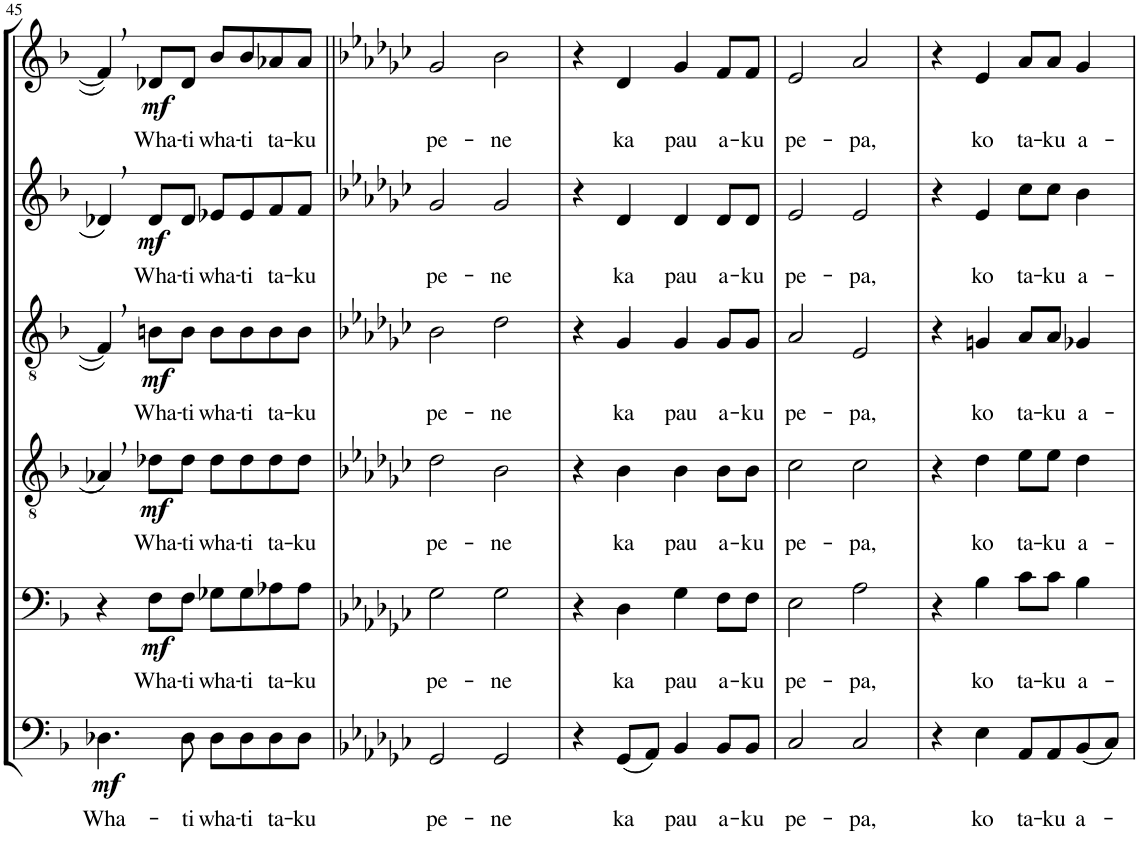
**kern	**text	**dynam	**kern	**text	**dynam	**kern	**text	**dynam	**kern	**text	**dynam	**kern	**text	**dynam	**kern	**text	**dynam
*part6	*part6	*part6	*part5	*part5	*part5	*part4	*part4	*part4	*part3	*part3	*part3	*part2	*part2	*part2	*part1	*part1	*part1
*staff6	*staff6	*staff6	*staff5	*staff5	*staff5	*staff4	*staff4	*staff4	*staff3	*staff3	*staff3	*staff2	*staff2	*staff2	*staff1	*staff1	*staff1
*I"Bassi II	*	*	*I"Bassi I	*	*	*I"Tenori II	*	*	*I"Tenori I	*	*	*I"Contralti	*	*	*I"Soprani	*	*
!!LO:PB:g=z
*clefF4	*	*	*clefF4	*	*	*clefGv2	*	*	*clefGv2	*	*	*clefG2	*	*	*clefG2	*	*
*k[b-]	*	*	*k[b-]	*	*	*k[b-]	*	*	*k[b-]	*	*	*k[b-]	*	*	*k[b-]	*	*
*F:	*	*	*F:	*	*	*F:	*	*	*F:	*	*	*F:	*	*	*F:	*	*
*M4/4	*	*	*M4/4	*	*	*M4/4	*	*	*M4/4	*	*	*M4/4	*	*	*M4/4	*	*
=45	=45	=45	=45	=45	=45	=45	=45	=45	=45	=45	=45	=45	=45	=45	=45	=45	=45
!	!LO:LY:b	!LO:DY:b	!	!	!	!	!	!	!	!	!	!	!	!	!	!	!
4.D-X\	Wha-	mf	4r	.	.	4A-X,/	.	.	4F,/]	.	.	4d-X,/	.	.	4f,/]	.	.
!	!	!	!	!LO:LY:b	!LO:DY:b	!	!LO:LY:b	!LO:DY:b	!	!LO:LY:b	!LO:DY:b	!	!LO:LY:b	!LO:DY:b	!	!LO:LY:b	!LO:DY:b
.	.	.	8F\L	Wha-	mf	8d-X\L	Wha-	mf	8Bn\L	Wha-	mf	8d-/L	Wha-	mf	8d-X/L	Wha-	mf
!	!LO:LY:b	!	!	!LO:LY:b	!	!	!LO:LY:b	!	!	!LO:LY:b	!	!	!LO:LY:b	!	!	!LO:LY:b	!
8D-\	-ti	.	8F\J	-ti	.	8d-\J	-ti	.	8B\J	-ti	.	8d-/J	-ti	.	8d-/J	-ti	.
!	!LO:LY:b	!	!	!LO:LY:b	!	!	!LO:LY:b	!	!	!LO:LY:b	!	!	!LO:LY:b	!	!	!LO:LY:b	!
8D-\L	wha-	.	8G-X\L	wha-	.	8d-\L	wha-	.	8B\L	wha-	.	8e-X/L	wha-	.	8b-/L	wha-	.
!	!LO:LY:b	!	!	!LO:LY:b	!	!	!LO:LY:b	!	!	!LO:LY:b	!	!	!LO:LY:b	!	!	!LO:LY:b	!
8D-\	-ti	.	8G-\	-ti	.	8d-\	-ti	.	8B\	-ti	.	8e-/	-ti	.	8b-/	-ti	.
!	!LO:LY:b	!	!	!LO:LY:b	!	!	!LO:LY:b	!	!	!LO:LY:b	!	!	!LO:LY:b	!	!	!LO:LY:b	!
8D-\	ta-	.	8A-X\	ta-	.	8d-\	ta-	.	8B\	ta-	.	8f/	ta-	.	8a-X/	ta-	.
!	!LO:LY:b	!	!	!LO:LY:b	!	!	!LO:LY:b	!	!	!LO:LY:b	!	!	!LO:LY:b	!	!	!LO:LY:b	!
8D-\J	-ku	.	8A-\J	-ku	.	8d-\J	-ku	.	8B\J	-ku	.	8f/J	-ku	.	8a-/J	-ku	.
=46||	=46||	=46||	=46||	=46||	=46||	=46||	=46||	=46||	=46||	=46||	=46||	=46||	=46||	=46||	=46||	=46||	=46||
*k[b-e-a-d-g-c-]	*	*	*k[b-e-a-d-g-c-]	*	*	*k[b-e-a-d-g-c-]	*	*	*k[b-e-a-d-g-c-]	*	*	*k[b-e-a-d-g-c-]	*	*	*k[b-e-a-d-g-c-]	*	*
*G-:	*	*	*G-:	*	*	*G-:	*	*	*G-:	*	*	*G-:	*	*	*G-:	*	*
!	!LO:LY:b	!	!	!LO:LY:b	!	!	!LO:LY:b	!	!	!LO:LY:b	!	!	!LO:LY:b	!	!	!LO:LY:b	!
2GG-/	pe-	.	2G-\	pe-	.	2d-\	pe-	.	2B-\	pe-	.	2g-/	pe-	.	2g-/	pe-	.
!	!LO:LY:b	!	!	!LO:LY:b	!	!	!LO:LY:b	!	!	!LO:LY:b	!	!	!LO:LY:b	!	!	!LO:LY:b	!
2GG-/	-ne	.	2G-\	-ne	.	2B-\	-ne	.	2d-\	-ne	.	2g-/	-ne	.	2b-\	-ne	.
=47	=47	=47	=47	=47	=47	=47	=47	=47	=47	=47	=47	=47	=47	=47	=47	=47	=47
4r	.	.	4r	.	.	4r	.	.	4r	.	.	4r	.	.	4r	.	.
!	!LO:LY:b	!	!	!LO:LY:b	!	!	!LO:LY:b	!	!	!LO:LY:b	!	!	!LO:LY:b	!	!	!LO:LY:b	!
(8GG-/L	ka	.	4D-\	ka	.	4B-\	ka	.	4G-/	ka	.	4d-/	ka	.	4d-/	ka	.
8AA-/J)	.	.	.	.	.	.	.	.	.	.	.	.	.	.	.	.	.
!	!LO:LY:b	!	!	!LO:LY:b	!	!	!LO:LY:b	!	!	!LO:LY:b	!	!	!LO:LY:b	!	!	!LO:LY:b	!
4BB-/	pau	.	4G-\	pau	.	4B-\	pau	.	4G-/	pau	.	4d-/	pau	.	4g-/	pau	.
!	!LO:LY:b	!	!	!LO:LY:b	!	!	!LO:LY:b	!	!	!LO:LY:b	!	!	!LO:LY:b	!	!	!LO:LY:b	!
8BB-/L	a-	.	8F\L	a-	.	8B-\L	a-	.	8G-/L	a-	.	8d-/L	a-	.	8f/L	a-	.
!	!LO:LY:b	!	!	!LO:LY:b	!	!	!LO:LY:b	!	!	!LO:LY:b	!	!	!LO:LY:b	!	!	!LO:LY:b	!
8BB-/J	-ku	.	8F\J	-ku	.	8B-\J	-ku	.	8G-/J	-ku	.	8d-/J	-ku	.	8f/J	-ku	.
=48	=48	=48	=48	=48	=48	=48	=48	=48	=48	=48	=48	=48	=48	=48	=48	=48	=48
!	!LO:LY:b	!	!	!LO:LY:b	!	!	!LO:LY:b	!	!	!LO:LY:b	!	!	!LO:LY:b	!	!	!LO:LY:b	!
2C-/	pe-	.	2E-\	pe-	.	2c-\	pe-	.	2A-/	pe-	.	2e-/	pe-	.	2e-/	pe-	.
!	!LO:LY:b	!	!	!LO:LY:b	!	!	!LO:LY:b	!	!	!LO:LY:b	!	!	!LO:LY:b	!	!	!LO:LY:b	!
2C-/	-pa,	.	2A-\	-pa,	.	2c-\	-pa,	.	2E-/	-pa,	.	2e-/	-pa,	.	2a-/	-pa,	.
=49	=49	=49	=49	=49	=49	=49	=49	=49	=49	=49	=49	=49	=49	=49	=49	=49	=49
4r	.	.	4r	.	.	4r	.	.	4r	.	.	4r	.	.	4r	.	.
!	!LO:LY:b	!	!	!LO:LY:b	!	!	!LO:LY:b	!	!	!LO:LY:b	!	!	!LO:LY:b	!	!	!LO:LY:b	!
4E-\	ko	.	4B-\	ko	.	4d-\	ko	.	4Gn/	ko	.	4e-/	ko	.	4e-/	ko	.
!	!LO:LY:b	!	!	!LO:LY:b	!	!	!LO:LY:b	!	!	!LO:LY:b	!	!	!LO:LY:b	!	!	!LO:LY:b	!
8AA-/L	ta-	.	8c-\L	ta-	.	8e-\L	ta-	.	8A-/L	ta-	.	8cc-\L	ta-	.	8a-/L	ta-	.
!	!LO:LY:b	!	!	!LO:LY:b	!	!	!LO:LY:b	!	!	!LO:LY:b	!	!	!LO:LY:b	!	!	!LO:LY:b	!
8AA-/	-ku	.	8c-\J	-ku	.	8e-\J	-ku	.	8A-/J	-ku	.	8cc-\J	-ku	.	8a-/J	-ku	.
!	!LO:LY:b	!	!	!LO:LY:b	!	!	!LO:LY:b	!	!	!LO:LY:b	!	!	!LO:LY:b	!	!	!LO:LY:b	!
(8BB-/	a-	.	4B-\	a-	.	4d-\	a-	.	4G-X/	a-	.	4b-\	a-	.	4g-/	a-	.
8C-/J)	.	.	.	.	.	.	.	.	.	.	.	.	.	.	.	.	.
=	=	=	=	=	=	=	=	=	=	=	=	=	=	=	=	=	=
*-	*-	*-	*-	*-	*-	*-	*-	*-	*-	*-	*-	*-	*-	*-	*-	*-	*-
